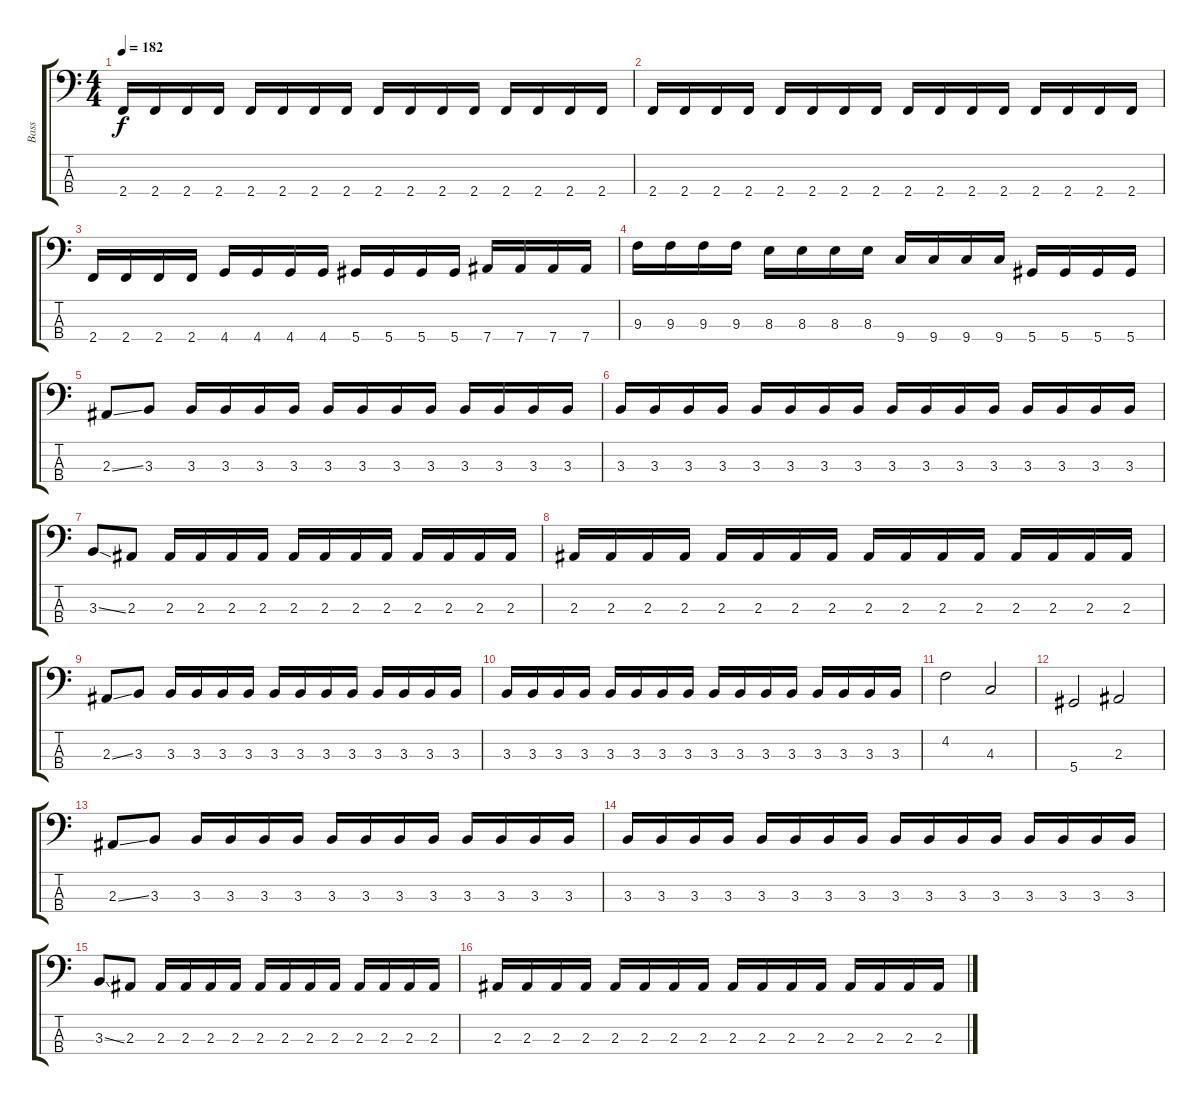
\track ("Bass" "Bass") {instrument electricbasspick}
\staff {score tabs}
\tuning (Gb2 Db2 Ab1 Eb1) {hide}
\ts (4 4)
\tempo 182
\clef f4
\ks c
2.4.16{dy f} 2.4.16 2.4.16 2.4.16 2.4.16 2.4.16 2.4.16 2.4.16 2.4.16 2.4.16 2.4.16 2.4.16 2.4.16 2.4.16 2.4.16 2.4.16 |
2.4.16 2.4.16 2.4.16 2.4.16 2.4.16 2.4.16 2.4.16 2.4.16 2.4.16 2.4.16 2.4.16 2.4.16 2.4.16 2.4.16 2.4.16 2.4.16 |
2.4.16 2.4.16 2.4.16 2.4.16 4.4.16 4.4.16 4.4.16 4.4.16 5.4.16 5.4.16 5.4.16 5.4.16 7.4.16 7.4.16 7.4.16 7.4.16 |
9.3.16 9.3.16 9.3.16 9.3.16 8.3.16 8.3.16 8.3.16 8.3.16 9.4.16 9.4.16 9.4.16 9.4.16 5.4.16 5.4.16 5.4.16 5.4.16 |
2.3{ss}.8 3.3.8 3.3.16 3.3.16 3.3.16 3.3.16 3.3.16 3.3.16 3.3.16 3.3.16 3.3.16 3.3.16 3.3.16 3.3.16 |
3.3.16 3.3.16 3.3.16 3.3.16 3.3.16 3.3.16 3.3.16 3.3.16 3.3.16 3.3.16 3.3.16 3.3.16 3.3.16 3.3.16 3.3.16 3.3.16 |
3.3{ss}.8 2.3.8 2.3.16 2.3.16 2.3.16 2.3.16 2.3.16 2.3.16 2.3.16 2.3.16 2.3.16 2.3.16 2.3.16 2.3.16 |
2.3.16 2.3.16 2.3.16 2.3.16 2.3.16 2.3.16 2.3.16 2.3.16 2.3.16 2.3.16 2.3.16 2.3.16 2.3.16 2.3.16 2.3.16 2.3.16 |
2.3{ss}.8 3.3.8 3.3.16 3.3.16 3.3.16 3.3.16 3.3.16 3.3.16 3.3.16 3.3.16 3.3.16 3.3.16 3.3.16 3.3.16 |
3.3.16 3.3.16 3.3.16 3.3.16 3.3.16 3.3.16 3.3.16 3.3.16 3.3.16 3.3.16 3.3.16 3.3.16 3.3.16 3.3.16 3.3.16 3.3.16 |
4.2.2 4.3.2 |
5.4.2 2.3.2 |
2.3{ss}.8 3.3.8 3.3.16 3.3.16 3.3.16 3.3.16 3.3.16 3.3.16 3.3.16 3.3.16 3.3.16 3.3.16 3.3.16 3.3.16 |
3.3.16 3.3.16 3.3.16 3.3.16 3.3.16 3.3.16 3.3.16 3.3.16 3.3.16 3.3.16 3.3.16 3.3.16 3.3.16 3.3.16 3.3.16 3.3.16 |
3.3{ss}.8 2.3.8 2.3.16 2.3.16 2.3.16 2.3.16 2.3.16 2.3.16 2.3.16 2.3.16 2.3.16 2.3.16 2.3.16 2.3.16 |
2.3.16 2.3.16 2.3.16 2.3.16 2.3.16 2.3.16 2.3.16 2.3.16 2.3.16 2.3.16 2.3.16 2.3.16 2.3.16 2.3.16 2.3.16 2.3.16
